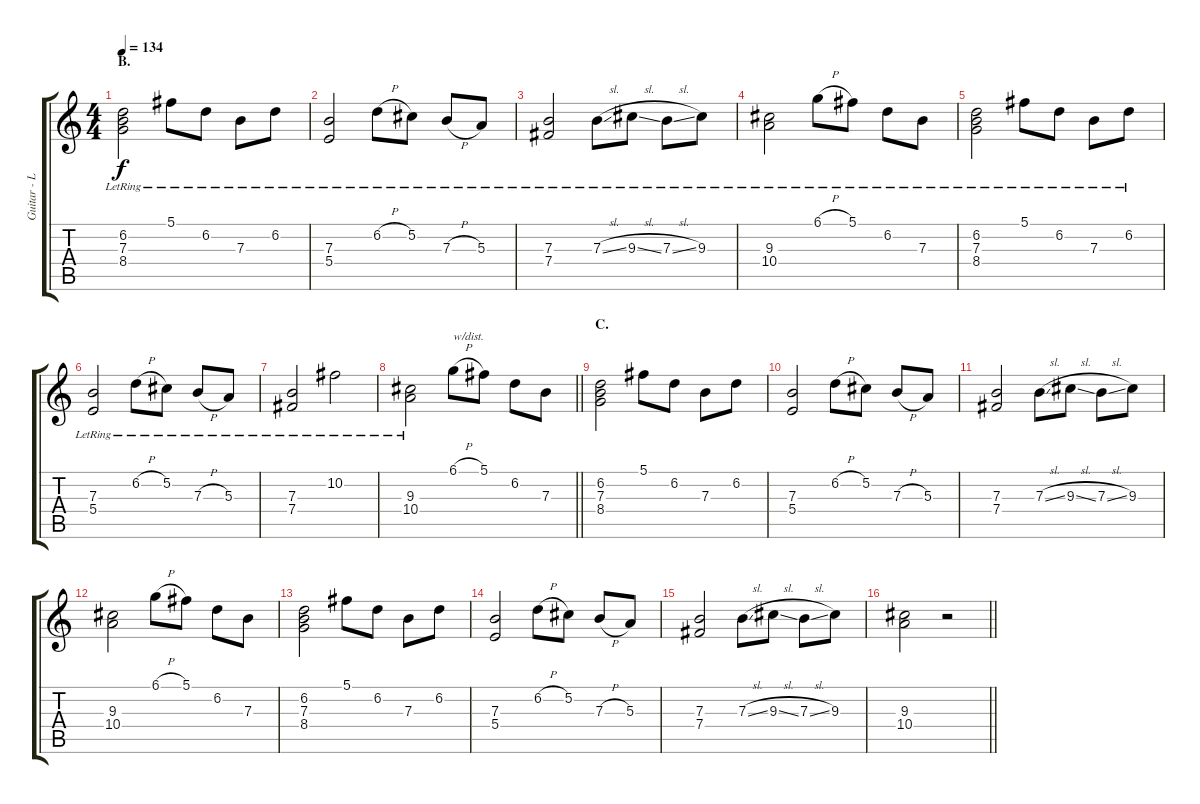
\track ("Guitar - Left" "Guitar - L") {instrument distortionguitar}
\staff {score tabs}
\tuning (Db4 Ab3 E3 B2 Gb2 B1) {hide}
\ts (4 4)
\section ("" "B.")
\tempo 134
\clef g2
\ks c
(6.2{lr} 7.3{lr} 8.4{lr}).2{dy f} 5.1{lr}.8 6.2{lr}.8 7.3{lr}.8 6.2{lr}.8 |
(7.3{lr} 5.4{lr}).2 6.2{h lr}.8 5.2{lr}.8 7.3{h lr}.8 5.3{lr}.8 |
(7.3{lr} 7.4{lr}).2 7.3{sl lr}.8 9.3{sl lr}.8 7.3{sl lr}.8 9.3{lr}.8 |
(9.3{lr} 10.4{lr}).2 6.1{h lr}.8 5.1{lr}.8 6.2{lr}.8 7.3{lr}.8 |
(6.2{lr} 7.3{lr} 8.4{lr}).2 5.1{lr}.8 6.2{lr}.8 7.3{lr}.8 6.2{lr}.8 |
(7.3{lr} 5.4{lr}).2 6.2{h lr}.8 5.2{lr}.8 7.3{h lr}.8 5.3{lr}.8 |
(7.3{lr} 7.4{lr}).2 10.2{lr}.2 |
\barLineRight lightlight
(9.3{lr} 10.4{lr}).2 6.1{h}.8{txt "w/dist." volume 14 balance 0 instrument distortionguitar} 5.1.8 6.2.8 7.3.8 |
\section ("" "C.")
(6.2 7.3 8.4).2 5.1.8 6.2.8 7.3.8 6.2.8 |
(7.3 5.4).2 6.2{h}.8 5.2.8 7.3{h}.8 5.3.8 |
(7.3 7.4).2 7.3{sl}.8 9.3{sl}.8 7.3{sl}.8 9.3.8 |
(9.3 10.4).2 6.1{h}.8 5.1.8 6.2.8 7.3.8 |
(6.2 7.3 8.4).2 5.1.8 6.2.8 7.3.8 6.2.8 |
(7.3 5.4).2 6.2{h}.8 5.2.8 7.3{h}.8 5.3.8 |
(7.3 7.4).2 7.3{sl}.8 9.3{sl}.8 7.3{sl}.8 9.3.8 |
\barLineRight lightlight
(9.3 10.4).2 r.2
